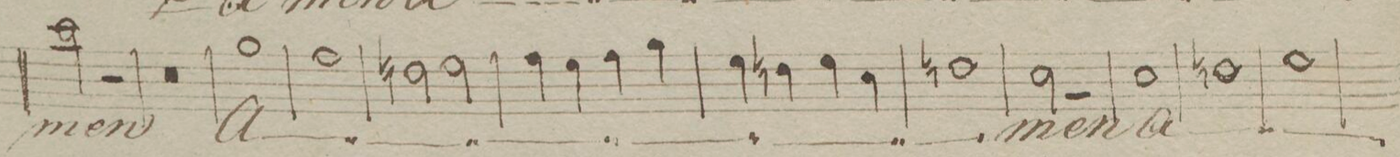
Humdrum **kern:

**kern	**text	**dynam
*I"Cant.	*	*
*clefC1	*	*
*k[b-]	*	*
*met(c|)	*	*
*M2/2	*	*
2aa\	-men	.
2r	.	.
=10	=10	=10
1r	.	.
=11	=11	=11
1r	.	.
=12	=12	=12
1ee	a-	.
=13	=13	=13
1dd	.	.
=14	=14	=14
2bn\	.	.
2cc\	.	.
=15	=15	=15
4dd\	.	.
4cc\	.	.
4dd\	.	.
4ee\	.	.
=16	=16	=16
4cc\	.	.
4bn\	.	.
4cc\	.	.
4a\	.	.
=17	=17	=17
1bn	.	.
=18	=18	=18
2a\	-men	.
2r	.	.
=19	=19	=19
1a	a-	.
=20	=20	=20
1bn	.	.
=21	=21	=21
1cc	.	.
=22	=22	=22
*-	*-	*-
